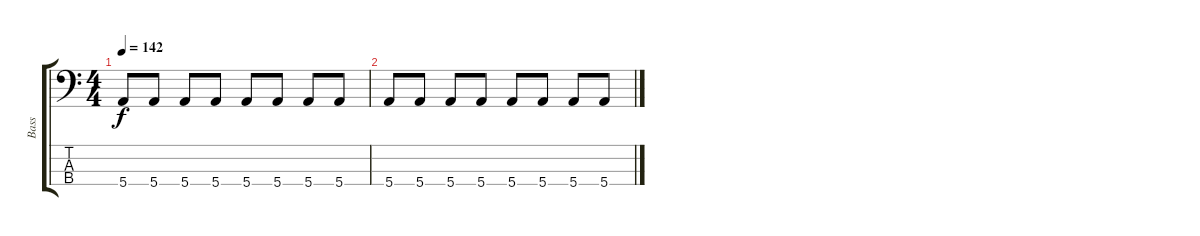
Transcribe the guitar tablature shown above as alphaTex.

\track ("Bass" "Bass") {instrument electricbassfinger}
\staff {score tabs}
\tuning (G2 D2 A1 E1) {hide}
\ts (4 4)
\tempo 142
\clef f4
\ks c
5.4.8{dy f} 5.4.8 5.4.8 5.4.8 5.4.8 5.4.8 5.4.8 5.4.8 |
5.4.8 5.4.8 5.4.8 5.4.8 5.4.8 5.4.8 5.4.8 5.4.8
